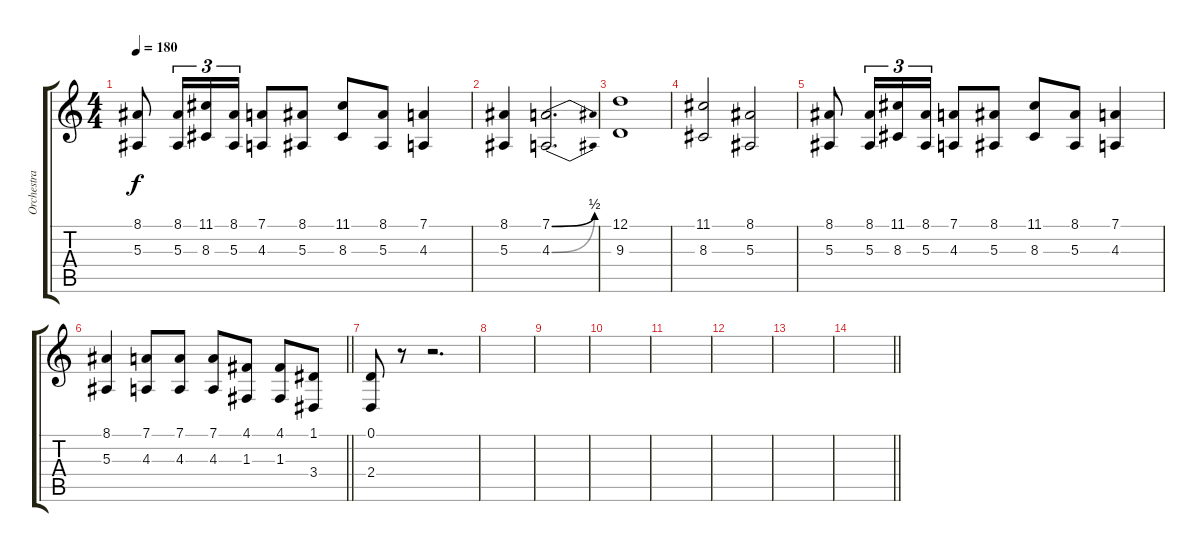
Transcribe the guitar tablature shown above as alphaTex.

\track ("Orchestra" "Orchestra") {instrument stringensemble1}
\staff {score tabs}
\tuning (D4 A3 F3 C3 G2 D2) {hide}
\ts (4 4)
\tempo 180
\clef g2
\ks c
(8.1 5.3).8{dy f} (8.1 5.3).16{tu (3 2)} (11.1 8.3).16{tu (3 2)} (8.1 5.3).16{tu (3 2)} (7.1 4.3).8 (8.1 5.3).8 (11.1 8.3).8 (8.1 5.3).8 (7.1 4.3).4 |
(8.1 5.3).4 (7.1{be (bend 0 0 60 2)} 4.3{be (bend 0 0 60 2)}).2{d} |
(12.1 9.3).1 |
(11.1 8.3).2 (8.1 5.3).2 |
(8.1 5.3).8 (8.1 5.3).16{tu (3 2)} (11.1 8.3).16{tu (3 2)} (8.1 5.3).16{tu (3 2)} (7.1 4.3).8 (8.1 5.3).8 (11.1 8.3).8 (8.1 5.3).8 (7.1 4.3).4 |
\barLineRight lightlight
(8.1 5.3).4 (7.1 4.3).8 (7.1 4.3).8 (7.1 4.3).8 (4.1 1.3).8 (4.1 1.3).8 (1.1 3.4).8 |
(0.1 2.4).8 r.8 r.2{d} |
|
|
|
|
|
|
\barLineRight lightlight
